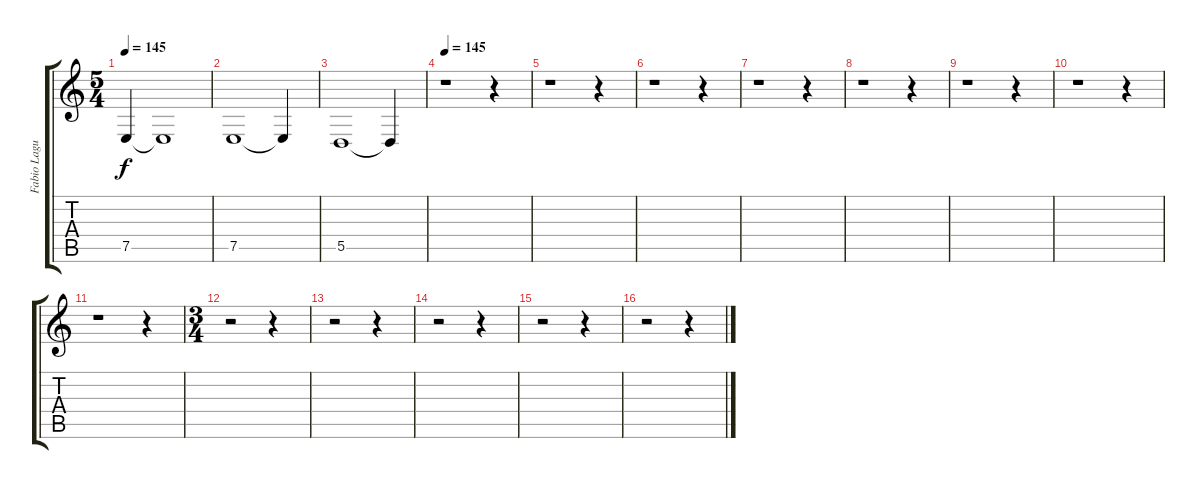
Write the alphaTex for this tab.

\track ("Fabio Laguna" "Fabio Lagu") {instrument violin}
\staff {score tabs}
\tuning (E4 B3 G3 D3 A2 D2) {hide}
\ts (5 4)
\tempo 145
\clef g2
\ks c
7.5{t}.4{dy f} 7.5{t}.1 |
7.5.1{volume 13} 7.5{t}.4 |
5.5.1 5.5{t}.4 |
\tempo 145
r.1 r.4 |
r.1 r.4 |
r.1 r.4 |
r.1 r.4 |
r.1 r.4 |
r.1 r.4 |
r.1 r.4 |
r.1 r.4 |
\ts (3 4)
r.2 r.4 |
r.2 r.4 |
r.2 r.4 |
r.2 r.4 |
r.2 r.4
